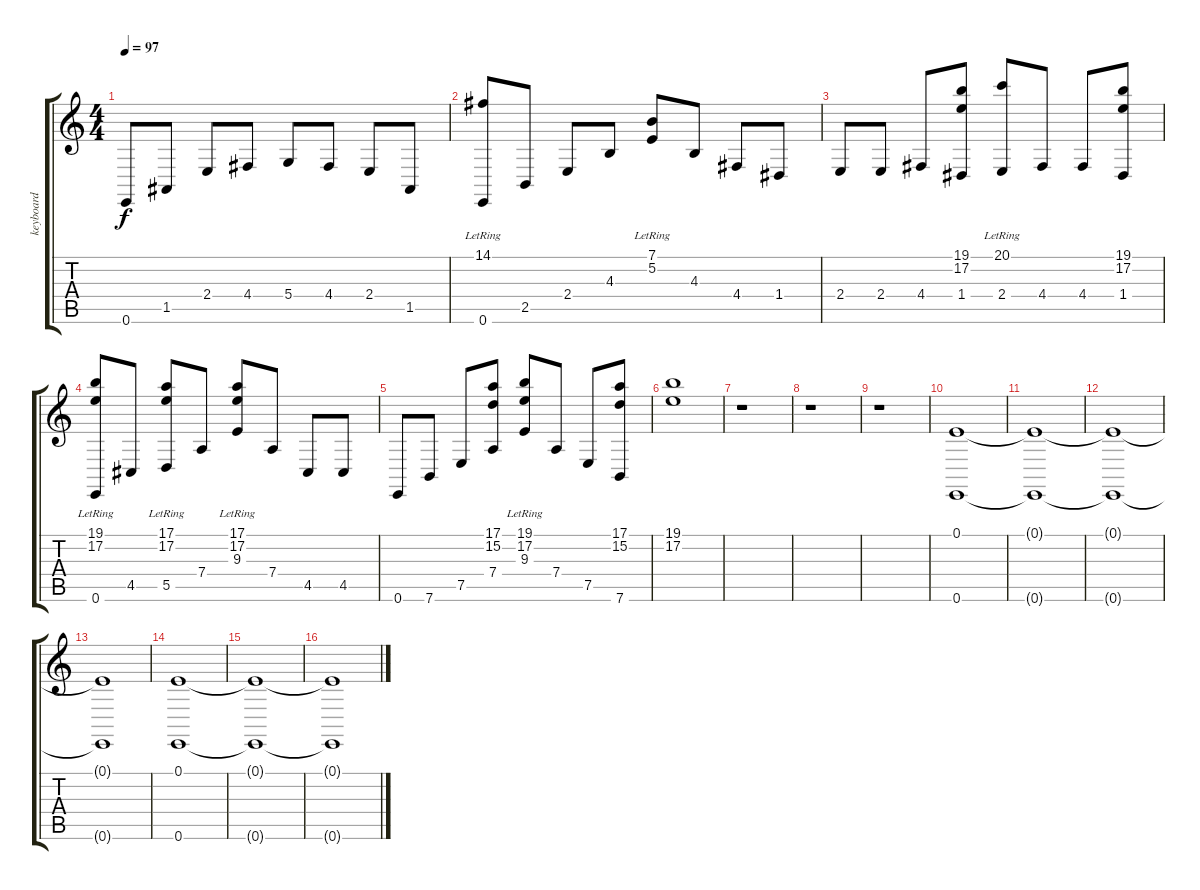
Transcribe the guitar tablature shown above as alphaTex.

\track ("keyboard" "keyboard") {instrument cello}
\staff {score tabs}
\tuning (E4 B3 G3 D3 A2 E2) {hide}
\ts (4 4)
\tempo 97
\clef g2
\ks c
0.6.8{dy f} 1.5.8 2.4.8 4.4.8 5.4.8 4.4.8 2.4.8 1.5.8 |
(14.1{lr} 0.6).8 2.5.8 2.4.8 4.3.8 (7.1{lr} 5.2).8 4.3.8 4.4.8 1.4.8 |
2.4.8 2.4.8 4.4.8 (19.1 17.2 1.4).8 (20.1{lr} 2.4).8 4.4.8 4.4.8 (19.1 17.2 1.4).8 |
(19.1{lr} 17.2{lr} 0.6).8 4.5.8 (17.1{lr} 17.2{lr} 5.5).8 7.4.8 (17.1{lr} 17.2{lr} 9.3).8 7.4.8 4.5.8 4.5.8 |
0.6.8 7.6.8 7.5.8 (17.1 15.2 7.4).8 (19.1{lr} 17.2{lr} 9.3).8 7.4.8 7.5.8 (17.1 15.2 7.6).8 |
(19.1 17.2).1 |
r.1 |
r.1 |
r.1 |
(0.1 0.6).1 |
(0.1{t} 0.6{t}).1 |
(0.1{t} 0.6{t}).1 |
(0.1{t} 0.6{t}).1 |
(0.1 0.6).1 |
(0.1{t} 0.6{t}).1 |
(0.1{t} 0.6{t}).1
